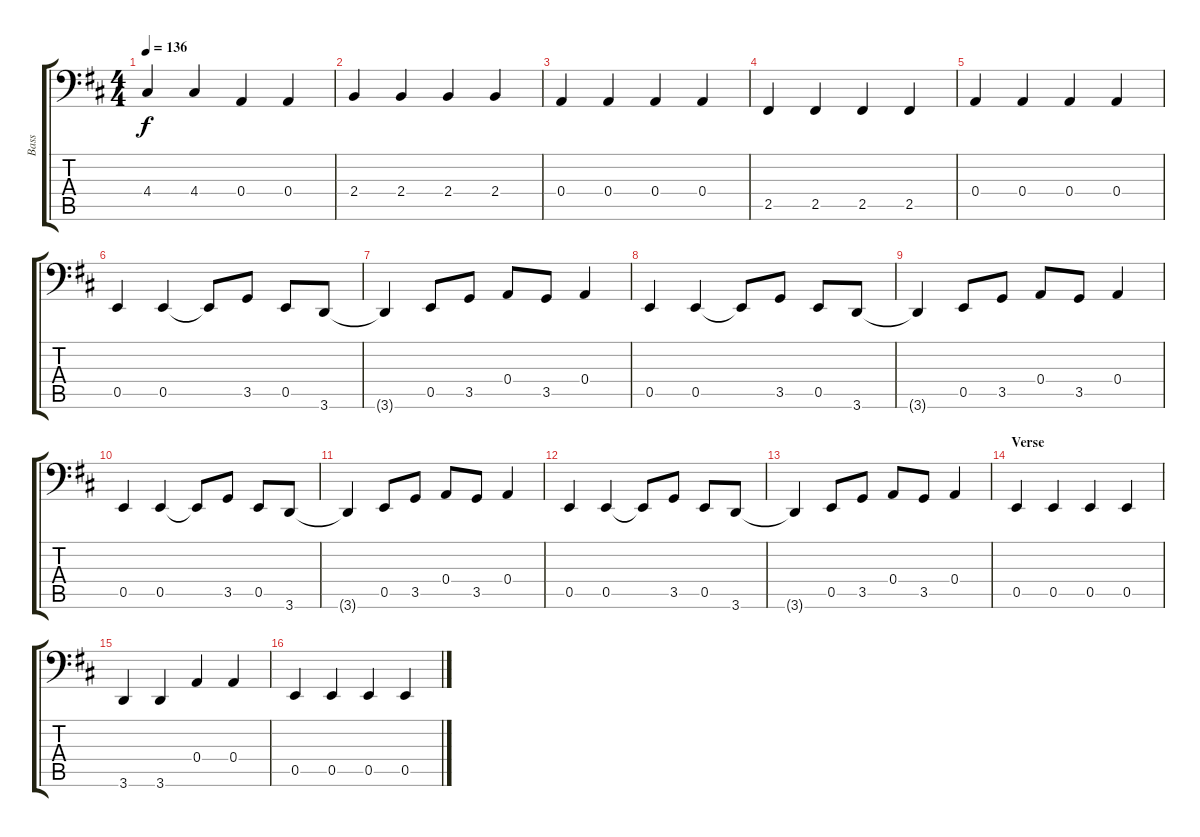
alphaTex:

\track ("Bass" "Bass") {instrument electricbasspick}
\staff {score tabs}
\tuning (C3 G2 D2 A1 E1 B0) {hide}
\ts (4 4)
\tempo 136
\clef f4
\ks d
4.4.4{dy f} 4.4.4 0.4.4 0.4.4 |
2.4.4 2.4.4 2.4.4 2.4.4 |
0.4.4 0.4.4 0.4.4 0.4.4 |
2.5.4 2.5.4 2.5.4 2.5.4 |
0.4.4 0.4.4 0.4.4 0.4.4 |
0.5.4 0.5.4 0.5{t}.8 3.5.8 0.5.8 3.6.8 |
3.6{t}.4 0.5.8 3.5.8 0.4.8 3.5.8 0.4.4 |
0.5.4 0.5.4 0.5{t}.8 3.5.8 0.5.8 3.6.8 |
3.6{t}.4 0.5.8 3.5.8 0.4.8 3.5.8 0.4.4 |
0.5.4 0.5.4 0.5{t}.8 3.5.8 0.5.8 3.6.8 |
3.6{t}.4 0.5.8 3.5.8 0.4.8 3.5.8 0.4.4 |
0.5.4 0.5.4 0.5{t}.8 3.5.8 0.5.8 3.6.8 |
3.6{t}.4 0.5.8 3.5.8 0.4.8 3.5.8 0.4.4 |
\section ("" "Verse")
0.5.4 0.5.4 0.5.4 0.5.4 |
3.6.4 3.6.4 0.4.4 0.4.4 |
0.5.4 0.5.4 0.5.4 0.5.4
